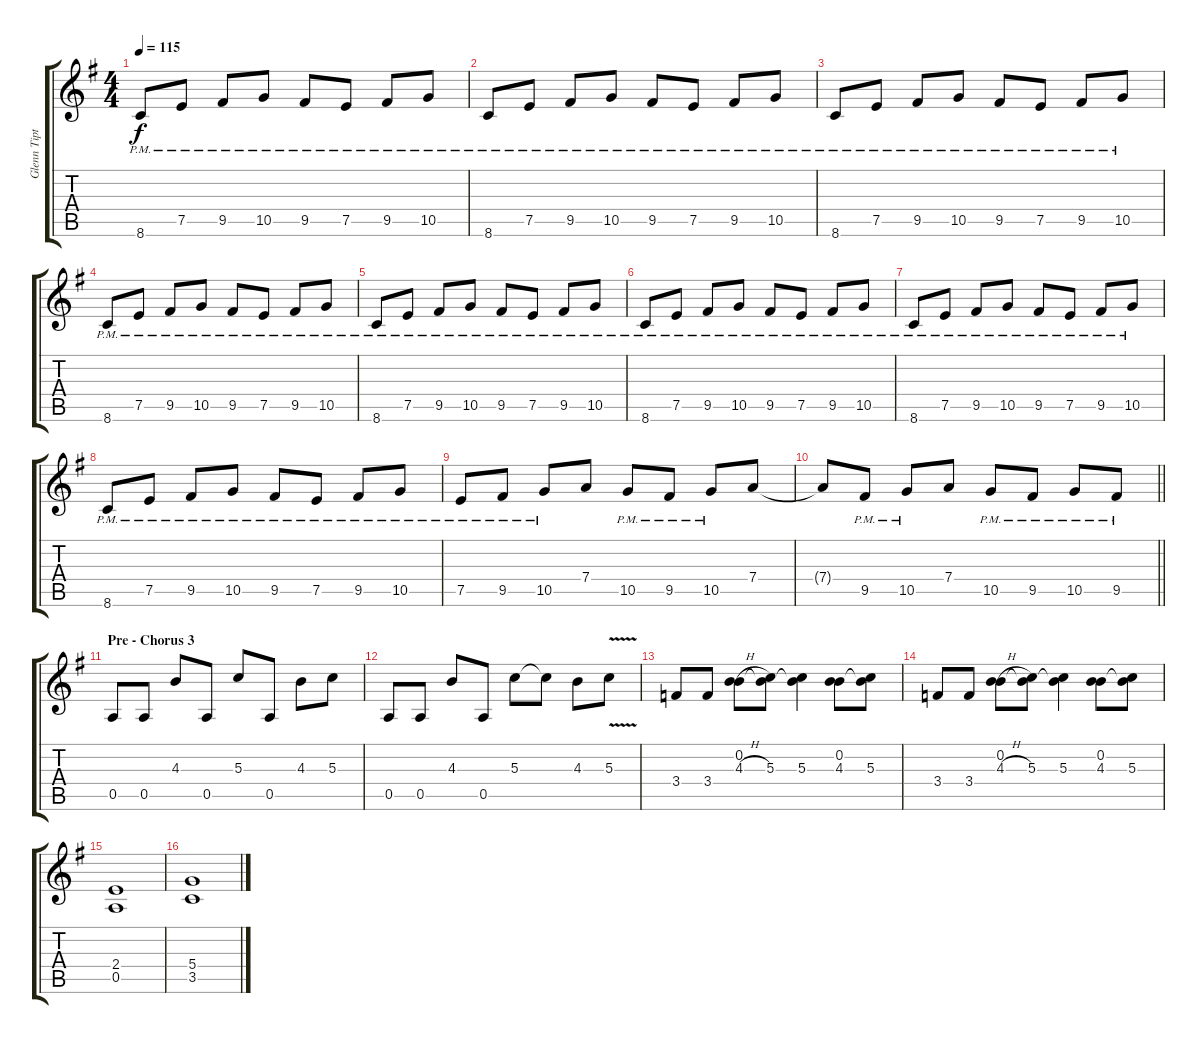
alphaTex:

\track ("Glenn Tipton ?" "Glenn Tipt") {instrument overdrivenguitar}
\staff {score tabs}
\tuning (E4 B3 G3 D3 A2 E2) {hide}
\ts (4 4)
\tempo 115
\clef g2
\ks eminor
8.6{pm}.8{dy f} 7.5{pm}.8 9.5{pm}.8 10.5{pm}.8 9.5{pm}.8 7.5{pm}.8 9.5{pm}.8 10.5{pm}.8 |
8.6{pm}.8 7.5{pm}.8 9.5{pm}.8 10.5{pm}.8 9.5{pm}.8 7.5{pm}.8 9.5{pm}.8 10.5{pm}.8 |
8.6{pm}.8 7.5{pm}.8 9.5{pm}.8 10.5{pm}.8 9.5{pm}.8 7.5{pm}.8 9.5{pm}.8 10.5{pm}.8 |
8.6{pm}.8 7.5{pm}.8 9.5{pm}.8 10.5{pm}.8 9.5{pm}.8 7.5{pm}.8 9.5{pm}.8 10.5{pm}.8 |
8.6{pm}.8 7.5{pm}.8 9.5{pm}.8 10.5{pm}.8 9.5{pm}.8 7.5{pm}.8 9.5{pm}.8 10.5{pm}.8 |
8.6{pm}.8 7.5{pm}.8 9.5{pm}.8 10.5{pm}.8 9.5{pm}.8 7.5{pm}.8 9.5{pm}.8 10.5{pm}.8 |
8.6{pm}.8 7.5{pm}.8 9.5{pm}.8 10.5{pm}.8 9.5{pm}.8 7.5{pm}.8 9.5{pm}.8 10.5{pm}.8 |
8.6{pm}.8 7.5{pm}.8 9.5{pm}.8 10.5{pm}.8 9.5{pm}.8 7.5{pm}.8 9.5{pm}.8 10.5{pm}.8 |
7.5{pm}.8 9.5{pm}.8 10.5{pm}.8 7.4.8 10.5{pm}.8 9.5{pm}.8 10.5{pm}.8 7.4.8 |
\barLineRight lightlight
7.4{t}.8 9.5{pm}.8 10.5{pm}.8 7.4.8 10.5{pm}.8 9.5{pm}.8 10.5{pm}.8 9.5{pm}.8 |
\section ("" "Pre - Chorus 3")
0.5.8 0.5.8 4.3.8 0.5.8 5.3.8 0.5.8 4.3.8 5.3.8 |
0.5.8 0.5.8 4.3.8 0.5.8 5.3.8 5.3{t}.8 4.3.8 5.3{v}.8 |
3.4.8 3.4.8 (0.2 4.3{h}).8 (0.2{t} 5.3).8 (0.2{t} 5.3).4 (0.2 4.3).8 (0.2{t} 5.3).8 |
3.4.8 3.4.8 (0.2 4.3{h}).8 (0.2{t} 5.3).8 (0.2{t} 5.3).4 (0.2 4.3).8 (0.2{t} 5.3).8 |
(2.4 0.5).1 |
(5.4 3.5).1
